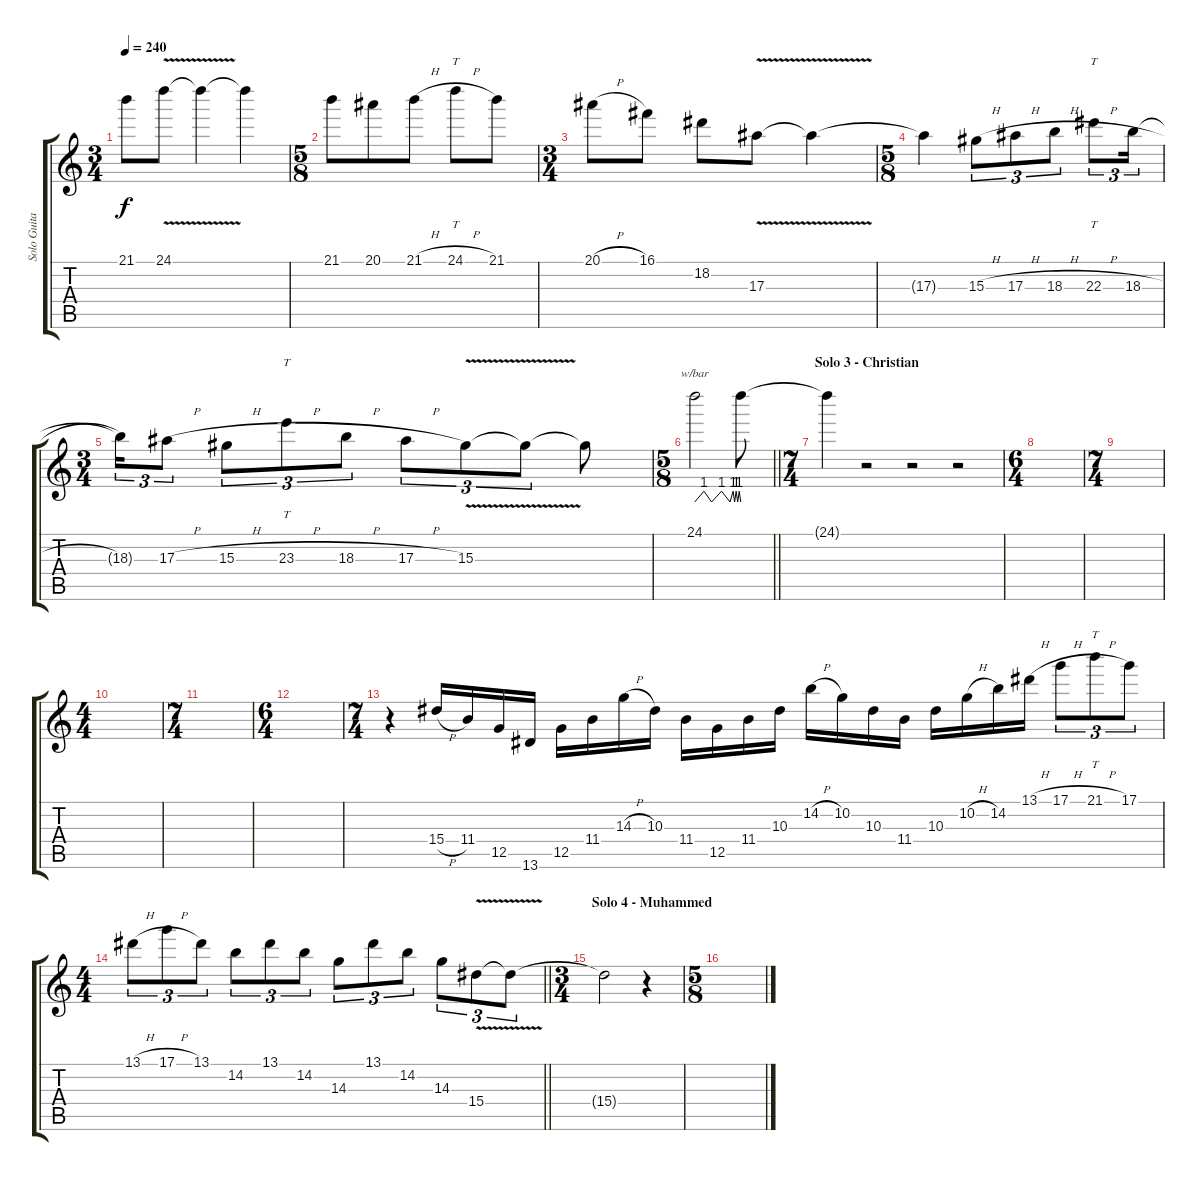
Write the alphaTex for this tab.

\track ("Solo Guitare 2" "Solo Guita") {instrument overdrivenguitar}
\staff {score tabs}
\tuning (D4 A3 F3 C3 G2 D2) {hide}
\ts (3 4)
\tempo 240
\clef g2
\ks c
21.1.8{dy f} 24.1{v}.8 24.1{t}.4 24.1{t}.4 |
\ts (5 8)
21.1.8 20.1.8 21.1{h}.8 24.1{h}.8{tt} 21.1.8 |
\ts (3 4)
20.1{h}.8 16.1.8 18.2.8 17.3{v}.8 17.3{t}.4 |
\ts (5 8)
17.3{t}.4 15.3{h}.8{tu (3 2)} 17.3{h}.8{tu (3 2)} 18.3{h}.8{tu (3 2)} 22.3{h}.8{tt tu (3 2)} 18.3{h}.16{tu (3 2)} |
\ts (3 4)
18.3{t}.16{tu (3 2)} 17.3{h}.8{tu (3 2)} 15.3{h}.8{tu (3 2)} 23.3{h}.8{tt tu (3 2)} 18.3{h}.8{tu (3 2)} 17.3{h}.8{tu (3 2)} 15.3{v}.8{tu (3 2)} 15.3{t}.8{tu (3 2)} 15.3{t}.8 |
\ts (5 8)
\barLineRight lightlight
24.1.2{tbe (custom default 0 0 12 4 22 0 35 4 46 0 50 4 52 0 54 4 56 0 58 4 60 0)} 24.1{t}.8 |
\ts (7 4)
\section ("" "Solo 3 - Christian")
24.1{t}.4 r.2 r.2 r.2 |
\ts (6 4)
|
\ts (7 4)
|
\ts (4 4)
|
\ts (7 4)
|
\ts (6 4)
|
\ts (7 4)
r.4 15.4{h}.16 11.4.16 12.5.16 13.6.16 12.5.16 11.4.16 14.3{h}.16 10.3.16 11.4.16 12.5.16 11.4.16 10.3.16 14.2{h}.16 10.2.16 10.3.16 11.4.16 10.3.16 10.2{h}.16 14.2.16 13.1{h}.16 17.1{h}.8{tu (3 2)} 21.1{h}.8{tt tu (3 2)} 17.1.8{tu (3 2)} |
\ts (4 4)
\barLineRight lightlight
13.1{h}.8{tu (3 2)} 17.1{h}.8{tu (3 2)} 13.1.8{tu (3 2)} 14.2.8{tu (3 2)} 13.1.8{tu (3 2)} 14.2.8{tu (3 2)} 14.3.8{tu (3 2)} 13.1.8{tu (3 2)} 14.2.8{tu (3 2)} 14.3.8{tu (3 2)} 15.4{v}.8{tu (3 2)} 15.4{t}.8{tu (3 2)} |
\ts (3 4)
\section ("" "Solo 4 - Muhammed")
15.4{t}.2 r.4 |
\ts (5 8)
